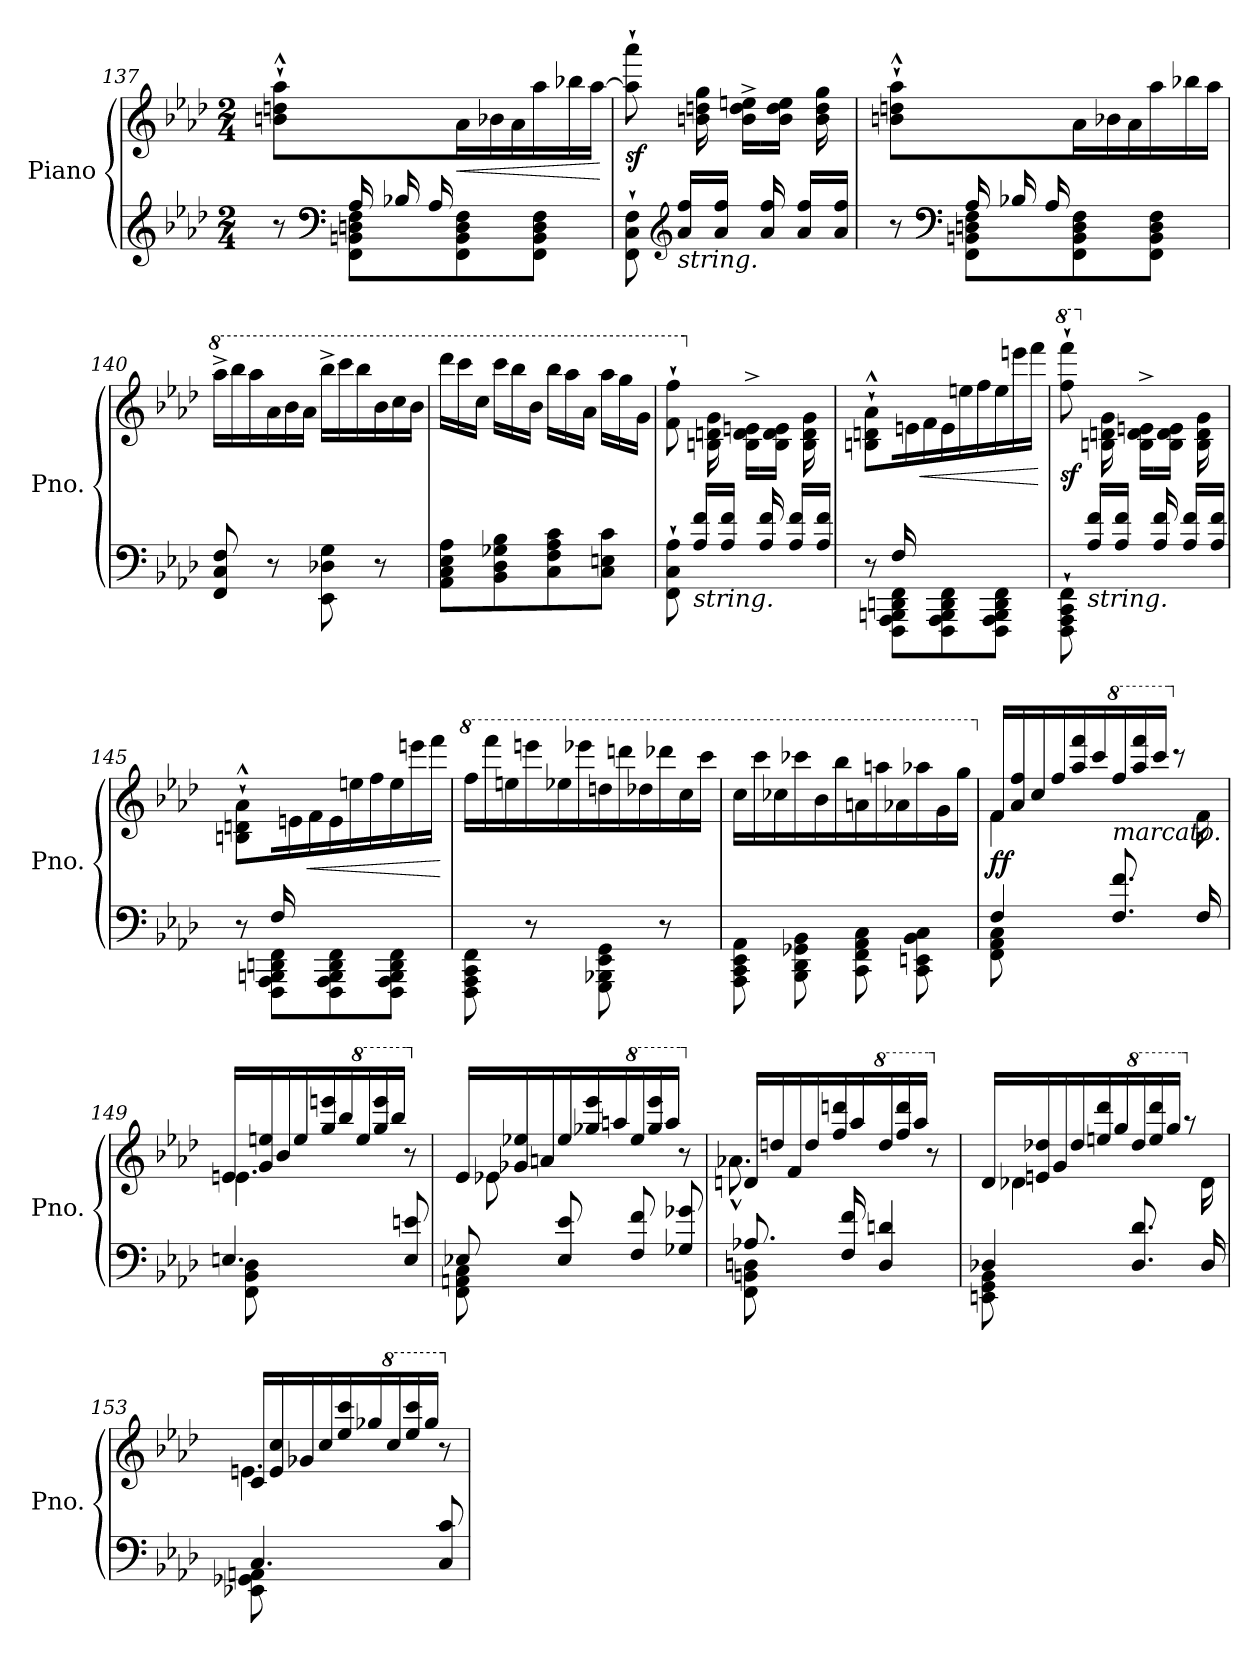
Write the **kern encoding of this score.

**kern	**kern	**dynam
*part1	*part1	*part1
*staff2	*staff1	*staff1/2
*I"Piano	*	*
*I'Pno.	*	*
*clefG2	*clefG2	*
*k[b-e-a-d-]	*k[b-e-a-d-]	*
*M2/4	*M2/4	*
=137	=137	=137
*^	*	*
8ryy	8r	8bn\`^^ 8ddn\`^^ 8aa-\`^^	.
*clefF4	*	*	*
*Xtuplet	*	*	*
24A-/LL	8FF\ 8BBn\ 8Dn\ 8F\L	8ryy	.
24B-X/	.	.	.
24A-/	.	.	.
*	*	*Xtuplet	*
!	!	!	!LO:HP:b
4ryy	8FF\ 8BB\ 8D\ 8F\	24a-\	<
.	.	24b-X\	.
.	.	24a-\	.
.	8FF\ 8BB\ 8D\ 8F\J	24aa-\	.
.	.	24bb-X\	.
.	.	[24aa-\JJ	.
*v	*v	*	*
.	.	[
!!LO:LB:g=z
=138	=138	=138
*	*^	*
!	!	!	!LO:DY:b
8FF\` 8C\` 8F\`	8aa-\]` 8aaa-\`	6ryy	sf
*clefG2	*	*	*
!LO:TX:b:i:t=string.	!	!	!
24a-/ 24ff/LL	4.ryy	.	.
24ryy	.	24bn\ 24ddn\ 24gg\	.
24a-/ 24ff/JJ	.	24ryy	.
24ryy	.	24b\^ 24dd\^ 24een\^LL	.
24a-/ 24ff/	.	24ryy	.
24ryy	.	24b\ 24dd\ 24ee\JJ	.
24a-/ 24ff/LL	.	24ryy	.
24ryy	.	24b\ 24dd\ 24gg\	.
24a-/ 24ff/JJ	.	24ryy	.
*	*v	*v	*
=139	=139	=139
*^	*	*
8ryy	8r	8bn\`^^ 8ddn\`^^ 8aa-\`^^	.
*clefF4	*	*	*
24A-/LL	8FF\ 8BBn\ 8Dn\ 8F\L	8ryy	.
24B-X/	.	.	.
24A-/	.	.	.
4ryy	8FF\ 8BB\ 8D\ 8F\	24a-\	.
.	.	24b-X\	.
.	.	24a-\	.
.	8FF\ 8BB\ 8D\ 8F\J	24aa-\	.
.	.	24bb-X\	.
.	.	24aa-\JJ	.
*v	*v	*	*
=140	=140	=140
*	*8va	*
8FF/ 8C/ 8F/	24aaa-^\LL	.
.	24bbb-\	.
.	24aaa-\	.
8r	24aa-\	.
.	24bb-\	.
.	24aa-\JJ	.
8EE-\ 8D-X\ 8G\	24bbb-^\LL	.
.	24cccc\	.
.	24bbb-\	.
8r	24bb-\	.
.	24ccc\	.
.	24bb-\JJ	.
!!LO:LB:g=z
=141	=141	=141
8AA-\ 8C\ 8E-\ 8A-\L	24dddd-\LL	.
.	24cccc\	.
.	24ccc\JJ	.
8BB-\ 8D-\ 8G-X\ 8B-\	24cccc\LL	.
.	24bbb-\	.
.	24bb-\JJ	.
8C\ 8F\ 8A-\ 8c\	24bbb-\LL	.
.	24aaa-\	.
.	24aa-\JJ	.
8C\ 8En\ 8c\J	24aaa-\LL	.
.	24ggg\	.
.	24gg\JJ	.
=142	=142	=142
*	*^	*
8FF\` 8C\` 8A-\`	8ff\` 8fff\`	6ryy	.
*	*X8va	*	*
!LO:TX:b:i:t=string.	!	!	!
24A-/ 24f/LL	4.ryy	.	.
24ryy	.	24Bn\ 24dn\ 24g\	.
24A-/ 24f/JJ	.	24ryy	.
24ryy	.	24B\^ 24d\^ 24en\^LL	.
24A-/ 24f/	.	24ryy	.
24ryy	.	24B\ 24d\ 24e\JJ	.
24A-/ 24f/LL	.	24ryy	.
24ryy	.	24B\ 24d\ 24g\	.
24A-/ 24f/JJ	.	24ryy	.
*	*v	*v	*
=143	=143	=143
*^	*	*
8ryy	8r	8Bn\`^^ 8dn\`^^ 8a-\`^^	.
24F/LL	8FFF\ 8AAA-\ 8BBBn\ 8DDn\ 8FF\L	24ryy	.
3ryy	.	24en\	.
!	!	!	!LO:HP:b
.	.	24f\	<
.	8FFF\ 8AAA-\ 8BBB\ 8DD\ 8FF\	24e\	.
.	.	24een\	.
.	.	24ff\	.
.	8FFF\ 8AAA-\ 8BBB\ 8DD\ 8FF\J	24ee\	.
.	.	24eeen\	.
.	.	24fff\JJ	.
*v	*v	*	*
.	.	[
!!LO:PB:g=z
=144	=144	=144
*	*8va	*
*	*^	*
!	!	!	!LO:DY:b
8FFF\` 8AAA-\` 8CC\` 8FF\`	8fff\` 8ffff\`	6ryy	sf
*	*X8va	*	*
!LO:TX:b:i:t=string.	!	!	!
24A-/ 24f/LL	4.ryy	.	.
24ryy	.	24Bn\ 24dn\ 24g\	.
24A-/ 24f/JJ	.	24ryy	.
24ryy	.	24B\^ 24d\^ 24en\^LL	.
24A-/ 24f/	.	24ryy	.
24ryy	.	24B\ 24d\ 24e\JJ	.
24A-/ 24f/LL	.	24ryy	.
24ryy	.	24B\ 24d\ 24g\	.
24A-/ 24f/JJ	.	24ryy	.
*	*v	*v	*
=145	=145	=145
*^	*	*
8ryy	8r	8Bn\`^^ 8dn\`^^ 8a-\`^^	.
24F/LL	8FFF\ 8AAA-\ 8BBBn\ 8DDn\ 8FF\L	24ryy	.
3ryy	.	24en\	.
!	!	!	!LO:HP:b
.	.	24f\	<
.	8FFF\ 8AAA-\ 8BBB\ 8DD\ 8FF\	24e\	.
.	.	24een\	.
.	.	24ff\	.
.	8FFF\ 8AAA-\ 8BBB\ 8DD\ 8FF\J	24ee\	.
.	.	24eeen\	.
.	.	24fff\JJ	.
*v	*v	*	*
.	.	[
=146	=146	=146
*	*8va	*
!	!	!LO:DY:b
8FFF\ 8AAA-\ 8CC\ 8FF\	24fff\LL	other-dynamics
.	24ffff\	.
.	24eeen\	.
8r	24eeeen\	.
.	24eee-X\	.
.	24eeee-X\	.
8GGG\ 8BBB-X\ 8EE-\ 8GG\	24dddn\	.
.	24ddddn\	.
.	24ddd-X\	.
8r	24dddd-X\	.
.	24ccc\	.
.	24cccc\JJ	.
!!LO:LB:g=z
=147	=147	=147
8AAA-\ 8CC\ 8EE-\ 8AA-\L	24ccc\LL	.
.	24cccc\	.
.	24ccc-X\	.
8BBB-\ 8DD-\ 8GG-X\ 8BB-\	24cccc-X\	.
.	24bb-\	.
.	24bbb-\	.
8CC\ 8FF\ 8AA-\ 8C\	24aan\	.
.	24aaan\	.
.	24aa-X\	.
8CC\ 8EEn\ 8BB-\ 8C\J	24aaa-X\	.
.	24gg\	.
.	24ggg\JJ	.
=148	=148	=148
*^	*	*
*	*	*X8va	*
*	*	*^	*
!	!	!	!	!LO:DY:b
4F/	8FF\ 8AA-\ 8C\	24f/LL	4f\	ff
.	.	24a-/ 24ff/	.	.
.	.	24cc/	.	.
.	4.ryy	24ff/	.	.
.	.	24aa-/ 24fff/	.	.
.	.	24ccc/	.	.
*	*	*8va	*	*
!LO:TX:a:i:t=marcato.	!	!	!	!
8.F/ 8.f/	.	24fff/	8.ryy	.
.	.	24aaa-/ 24ffff/	.	.
.	.	24cccc/JJ	.	.
*	*	*X8va	*	*
.	.	8r	.	.
16F/	.	.	16f\	.
=149	=149	=149	=149	=149
4.En/	8FF\ 8BB-\ 8D-\	24en/LL	4.e\	.
.	.	24g/ 24een/	.	.
.	.	24b-/	.	.
.	4.ryy	24ee/	.	.
.	.	24gg/ 24eeen/	.	.
.	.	24bb-/	.	.
*	*	*8va	*	*
.	.	24eee/	.	.
.	.	24ggg/ 24eeee/	.	.
.	.	24bbb-/JJ	.	.
*	*	*X8va	*	*
8E/ 8en/	.	8r	8ryy	.
!!LO:LB:g=z	!!
=150	=150	=150	=150	=150
8E-X/	8FF\ 8AAn\ 8C\	24e-/LL	8e-X\	.
.	.	24g-X/ 24ee-X/	.	.
.	.	24an/	.	.
8E-/ 8e-/L	4.ryy	24ee-/	4.ryy	.
.	.	24gg-X/ 24eee-/	.	.
.	.	24aan/	.	.
*	*	*8va	*	*
8F/ 8f/	.	24eee-/	.	.
.	.	24ggg-/ 24eeee-/	.	.
.	.	24aaa/JJ	.	.
*	*	*X8va	*	*
8G-X/ 8g-X/J	.	8r	.	.
=151	=151	=151	=151	=151
*	*^	*	*	*
8.ryy	8.A-X/	8FF\ 8BBn\ 8Dn\	24dn/LL	8.a-X^^\L	.
.	.	.	24ddn/	.	.
.	.	.	24f/	.	.
.	.	4.ryy	24dd/	.	.
.	.	.	24ff/ 24dddn/	.	.
16F/ 16f/Jk	4ryy	.	.	4ryy	.
.	.	.	24aa-/	.	.
*	*	*	*8va	*	*
4D/ 4dn/	.	.	24ddd/	.	.
.	.	.	24fff/ 24dddd/	.	.
.	.	.	24aaa-/JJ	.	.
*	*	*	*X8va	*	*
.	.	.	8r	.	.
.	16ryy	.	.	16ryy	.
*	*v	*v	*	*	*
=152	=152	=152	=152	=152
4D-X/	8EEn\ 8GG\ 8BB-\	24d-/LL	4d-X\	.
.	.	24en/ 24dd-X/	.	.
.	.	24g/	.	.
.	4.ryy	24dd-/	.	.
.	.	24een/ 24ddd-/	.	.
.	.	24gg/	.	.
*	*	*8va	*	*
8.D-/ 8.d-/	.	24ddd-/	8.ryy	.
.	.	24eee/ 24dddd-/	.	.
.	.	24ggg/JJ	.	.
*	*	*X8va	*	*
.	.	8r	.	.
16D-/	.	.	16d-\	.
!!LO:LB:g=z	!!
=153	=153	=153	=153	=153
4.C/	8EE-X\ 8GG-X\ 8AAn\	24c/LL	4.en\	.
.	.	24e/ 24cc/	.	.
.	.	24g-X/	.	.
.	4.ryy	24cc/	.	.
.	.	24ee-/ 24ccc/	.	.
.	.	24gg-X/	.	.
*	*	*8va	*	*
.	.	24ccc/	.	.
.	.	24eee-/ 24cccc/	.	.
.	.	24ggg-/JJ	.	.
*	*	*X8va	*	*
8C/ 8c/	.	8r	8ryy	.
*v	*v	*	*	*
*	*v	*v	*
=	=	=
*-	*-	*-
